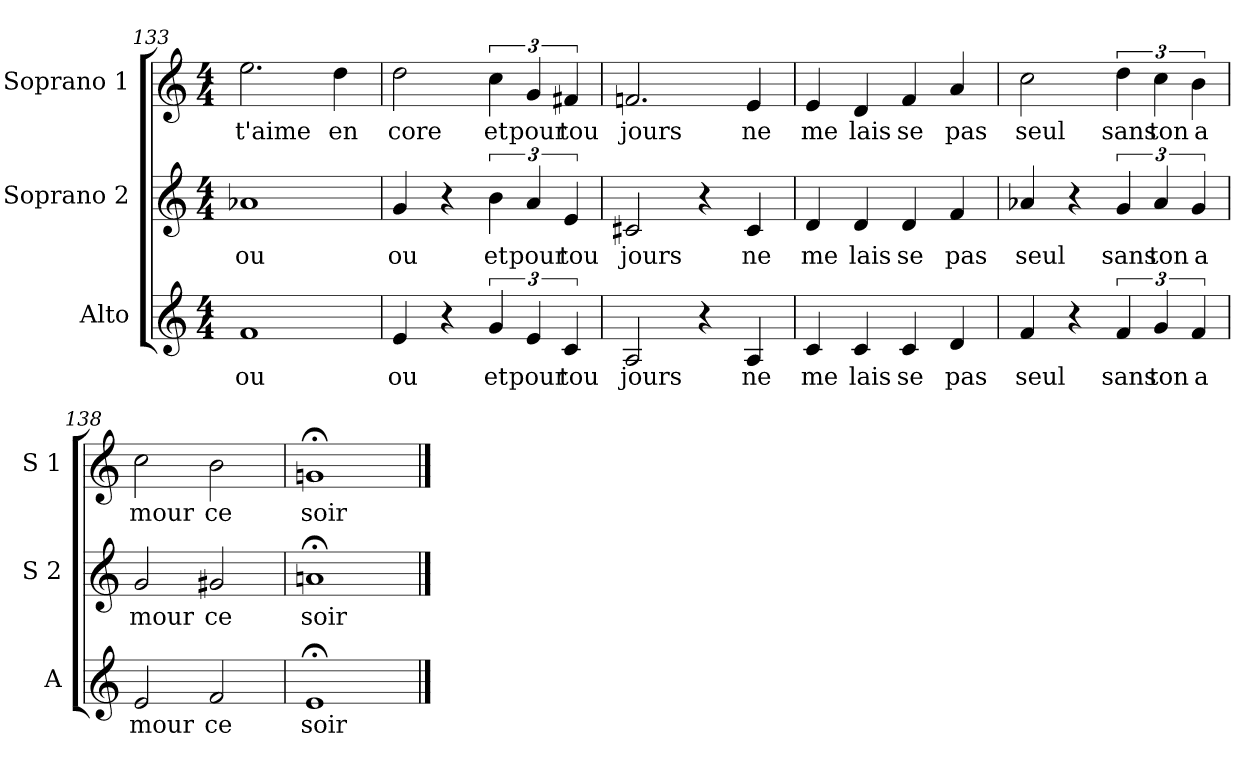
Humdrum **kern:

**kern	**text	**kern	**text	**kern	**text
*part3	*part3	*part2	*part2	*part1	*part1
*staff3	*staff3	*staff2	*staff2	*staff1	*staff1
*I"Alto	*	*I"Soprano 2	*	*I"Soprano 1	*
*I'A	*	*I'S 2	*	*I'S 1	*
*clefG2	*	*clefG2	*	*clefG2	*
*k[]	*	*k[]	*	*k[]	*
*C:	*	*C:	*	*C:	*
*M4/4	*	*M4/4	*	*M4/4	*
=133	=133	=133	=133	=133	=133
!	!LO:LY:b	!	!	!	!
!	!	!	!LO:LY:b	!	!
!	!	!	!	!	!LO:LY:b
1f	ou	1a-X	ou	2.ee\	t'aime
!	!	!	!	!	!LO:LY:b
.	.	.	.	4dd\	en
=134	=134	=134	=134	=134	=134
!	!LO:LY:b	!	!	!	!
!	!	!	!LO:LY:b	!	!
!	!	!	!	!	!LO:LY:b
4e/	ou	4g/	ou	2dd\	core
4r	.	4r	.	.	.
!	!LO:LY:b	!	!	!	!
!	!	!	!LO:LY:b	!	!
!	!	!	!	!	!LO:LY:b
6g/	et	6b\	et	6cc\	et
!	!LO:LY:b	!	!	!	!
!	!	!	!LO:LY:b	!	!
!	!	!	!	!	!LO:LY:b
6e/	pour	6a/	pour	6g/	pour
!	!LO:LY:b	!	!	!	!
!	!	!	!LO:LY:b	!	!
!	!	!	!	!	!LO:LY:b
6c/	tou	6e/	tou	6f#X/	tou
=135	=135	=135	=135	=135	=135
!	!LO:LY:b	!	!	!	!
!	!	!	!LO:LY:b	!	!
!	!	!	!	!	!LO:LY:b
2A/	jours	2c#X/	jours	2.fn/	jours
4r	.	4r	.	.	.
!	!LO:LY:b	!	!	!	!
!	!	!	!LO:LY:b	!	!
!	!	!	!	!	!LO:LY:b
4A/	ne	4c#/	ne	4e/	ne
!!LO:LB:g=z
=136	=136	=136	=136	=136	=136
!	!LO:LY:b	!	!	!	!
!	!	!	!LO:LY:b	!	!
!	!	!	!	!	!LO:LY:b
4c/	me	4d/	me	4e/	me
!	!LO:LY:b	!	!	!	!
!	!	!	!LO:LY:b	!	!
!	!	!	!	!	!LO:LY:b
4c/	lais	4d/	lais	4d/	lais
!	!LO:LY:b	!	!	!	!
!	!	!	!LO:LY:b	!	!
!	!	!	!	!	!LO:LY:b
4c/	se	4d/	se	4f/	se
!	!LO:LY:b	!	!	!	!
!	!	!	!LO:LY:b	!	!
!	!	!	!	!	!LO:LY:b
4d/	pas	4f/	pas	4a/	pas
=137	=137	=137	=137	=137	=137
!	!LO:LY:b	!	!	!	!
!	!	!	!LO:LY:b	!	!
!	!	!	!	!	!LO:LY:b
4f/	seul	4a-X/	seul	2cc\	seul
4r	.	4r	.	.	.
!	!LO:LY:b	!	!	!	!
!	!	!	!LO:LY:b	!	!
!	!	!	!	!	!LO:LY:b
6f/	sans	6g/	sans	6dd\	sans
!	!LO:LY:b	!	!	!	!
!	!	!	!LO:LY:b	!	!
!	!	!	!	!	!LO:LY:b
6g/	ton	6a-/	ton	6cc\	ton
!	!LO:LY:b	!	!	!	!
!	!	!	!LO:LY:b	!	!
!	!	!	!	!	!LO:LY:b
6f/	a	6g/	a	6b\	a
=138	=138	=138	=138	=138	=138
!	!LO:LY:b	!	!	!	!
!	!	!	!LO:LY:b	!	!
!	!	!	!	!	!LO:LY:b
2e/	mour	2g/	mour	2cc\	mour
!	!LO:LY:b	!	!	!	!
!	!	!	!LO:LY:b	!	!
!	!	!	!	!	!LO:LY:b
2f/	ce	2g#X/	ce	2b\	ce
=139	=139	=139	=139	=139	=139
!	!LO:LY:b	!	!	!	!
!	!	!	!LO:LY:b	!	!
!	!	!	!	!	!LO:LY:b
1e;<	soir	1an;<	soir	1gn;<	soir
==	==	==	==	==	==
*-	*-	*-	*-	*-	*-
